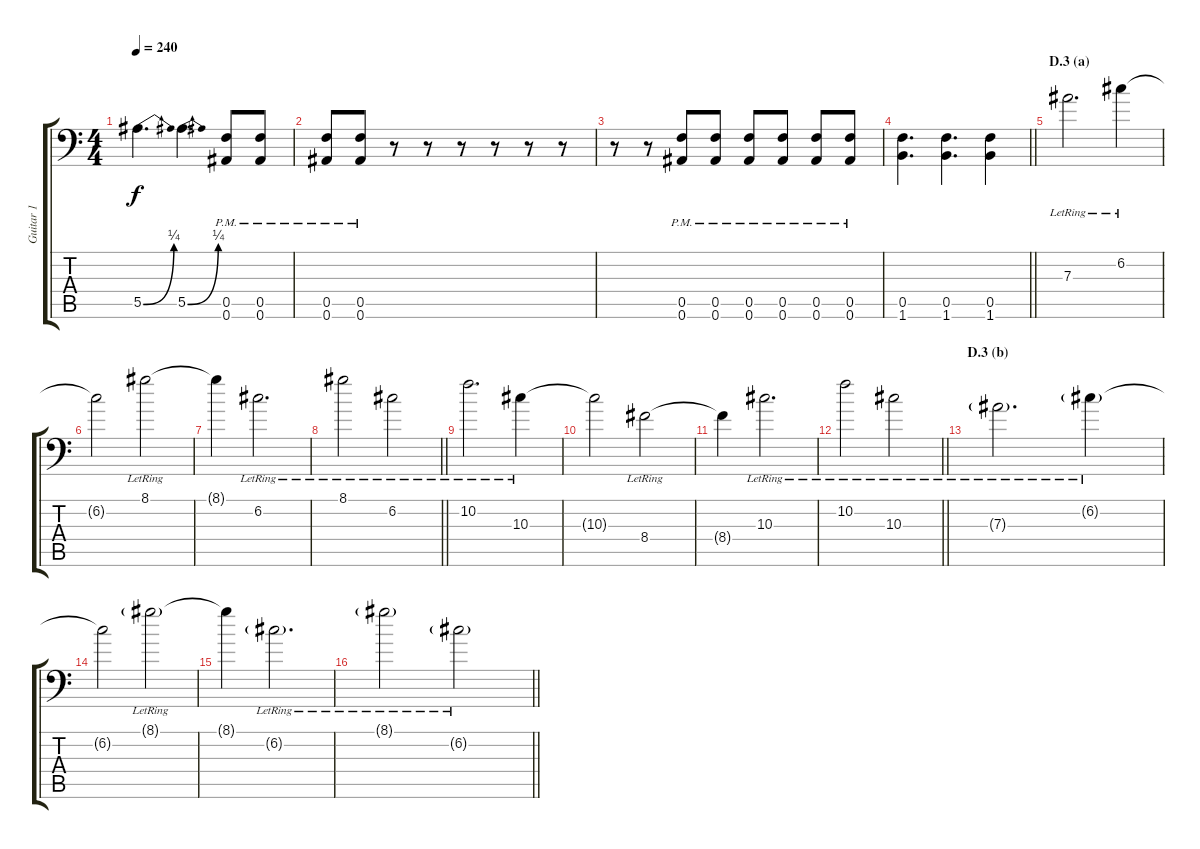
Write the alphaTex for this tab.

\track ("Guitar 1" "Guitar 1") {instrument distortionguitar}
\staff {score tabs}
\tuning (C4 G3 Eb3 Bb2 F2 Bb1) {hide}
\ts (4 4)
\tempo 240
\clef f4
\ks c
5.5{be (bend 0 0 60 1)}.4{d dy f} 5.5{be (bend 0 0 60 1)}.4{d} (0.5{pm} 0.6{pm}).8 (0.5{pm} 0.6{pm}).8 |
(0.5{pm} 0.6{pm}).8 (0.5{pm} 0.6{pm}).8 r.8 r.8 r.8 r.8 r.8 r.8 |
r.8 r.8 (0.5{pm} 0.6{pm}).8 (0.5{pm} 0.6{pm}).8 (0.5{pm} 0.6{pm}).8 (0.5{pm} 0.6{pm}).8 (0.5{pm} 0.6{pm}).8 (0.5{pm} 0.6{pm}).8 |
\barLineRight lightlight
(0.5 1.6).4{d} (0.5 1.6).4{d} (0.5 1.6).4 |
\section ("" "D.3 (a)")
7.3{lr}.2{d} 6.2{lr}.4 |
6.2{t}.2 8.1{lr}.2 |
8.1{t}.4 6.2{lr}.2{d} |
\barLineRight lightlight
8.1{lr}.2 6.2{lr}.2 |
10.2{lr}.2{d} 10.3{lr}.4 |
10.3{t}.2 8.4{lr}.2 |
8.4{t}.4 10.3{lr}.2{d} |
\barLineRight lightlight
10.2{lr}.2 10.3{lr}.2 |
\section ("" "D.3 (b)")
7.3{g lr}.2{d} 6.2{g lr}.4 |
6.2{t}.2 8.1{g lr}.2 |
8.1{t}.4 6.2{g lr}.2{d} |
\barLineRight lightlight
8.1{g lr}.2 6.2{g lr}.2
